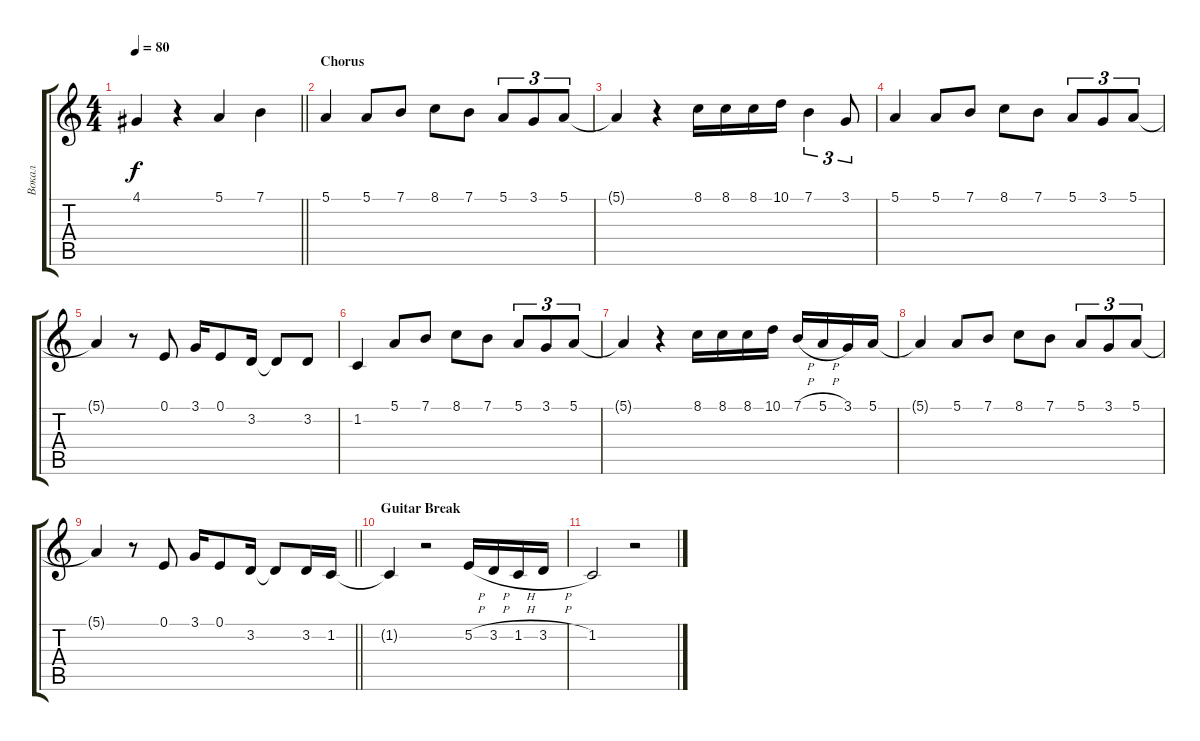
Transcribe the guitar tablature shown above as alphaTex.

\track ("Вокал" "Вокал") {instrument trombone}
\staff {score tabs}
\tuning (E4 B3 G3 D3 A2 E2) {hide}
\ts (4 4)
\tempo 80
\clef g2
\barLineRight lightlight
\ks aminor
4.1{t}.4{dy f} r.4 5.1.4 7.1.4 |
\section ("" "Chorus")
5.1.4 5.1.8 7.1.8 8.1.8 7.1.8 5.1.8{tu (3 2)} 3.1.8{tu (3 2)} 5.1.8{tu (3 2)} |
5.1{t}.4 r.4 8.1.16 8.1.16 8.1.16 10.1.16 7.1.4{tu (3 2)} 3.1.8{tu (3 2)} |
5.1.4 5.1.8 7.1.8 8.1.8 7.1.8 5.1.8{tu (3 2)} 3.1.8{tu (3 2)} 5.1.8{tu (3 2)} |
5.1{t}.4 r.8 0.1.8 3.1.16 0.1.8 3.2.16 3.2{t}.8 3.2.8 |
1.2.4 5.1.8 7.1.8 8.1.8 7.1.8 5.1.8{tu (3 2)} 3.1.8{tu (3 2)} 5.1.8{tu (3 2)} |
5.1{t}.4 r.4 8.1.16 8.1.16 8.1.16 10.1.16 7.1{h}.16 5.1{h}.16 3.1.16 5.1.16 |
5.1{t}.4 5.1.8 7.1.8 8.1.8 7.1.8 5.1.8{tu (3 2)} 3.1.8{tu (3 2)} 5.1.8{tu (3 2)} |
\barLineRight lightlight
5.1{t}.4 r.8 0.1.8 3.1.16 0.1.8 3.2.16 3.2{t}.8 3.2.16 1.2.16 |
\section ("" "Guitar Break")
1.2{t}.4 r.2 5.2{h}.16 3.2{h}.16 1.2{h}.16 3.2{h}.16 |
1.2.2 r.2
